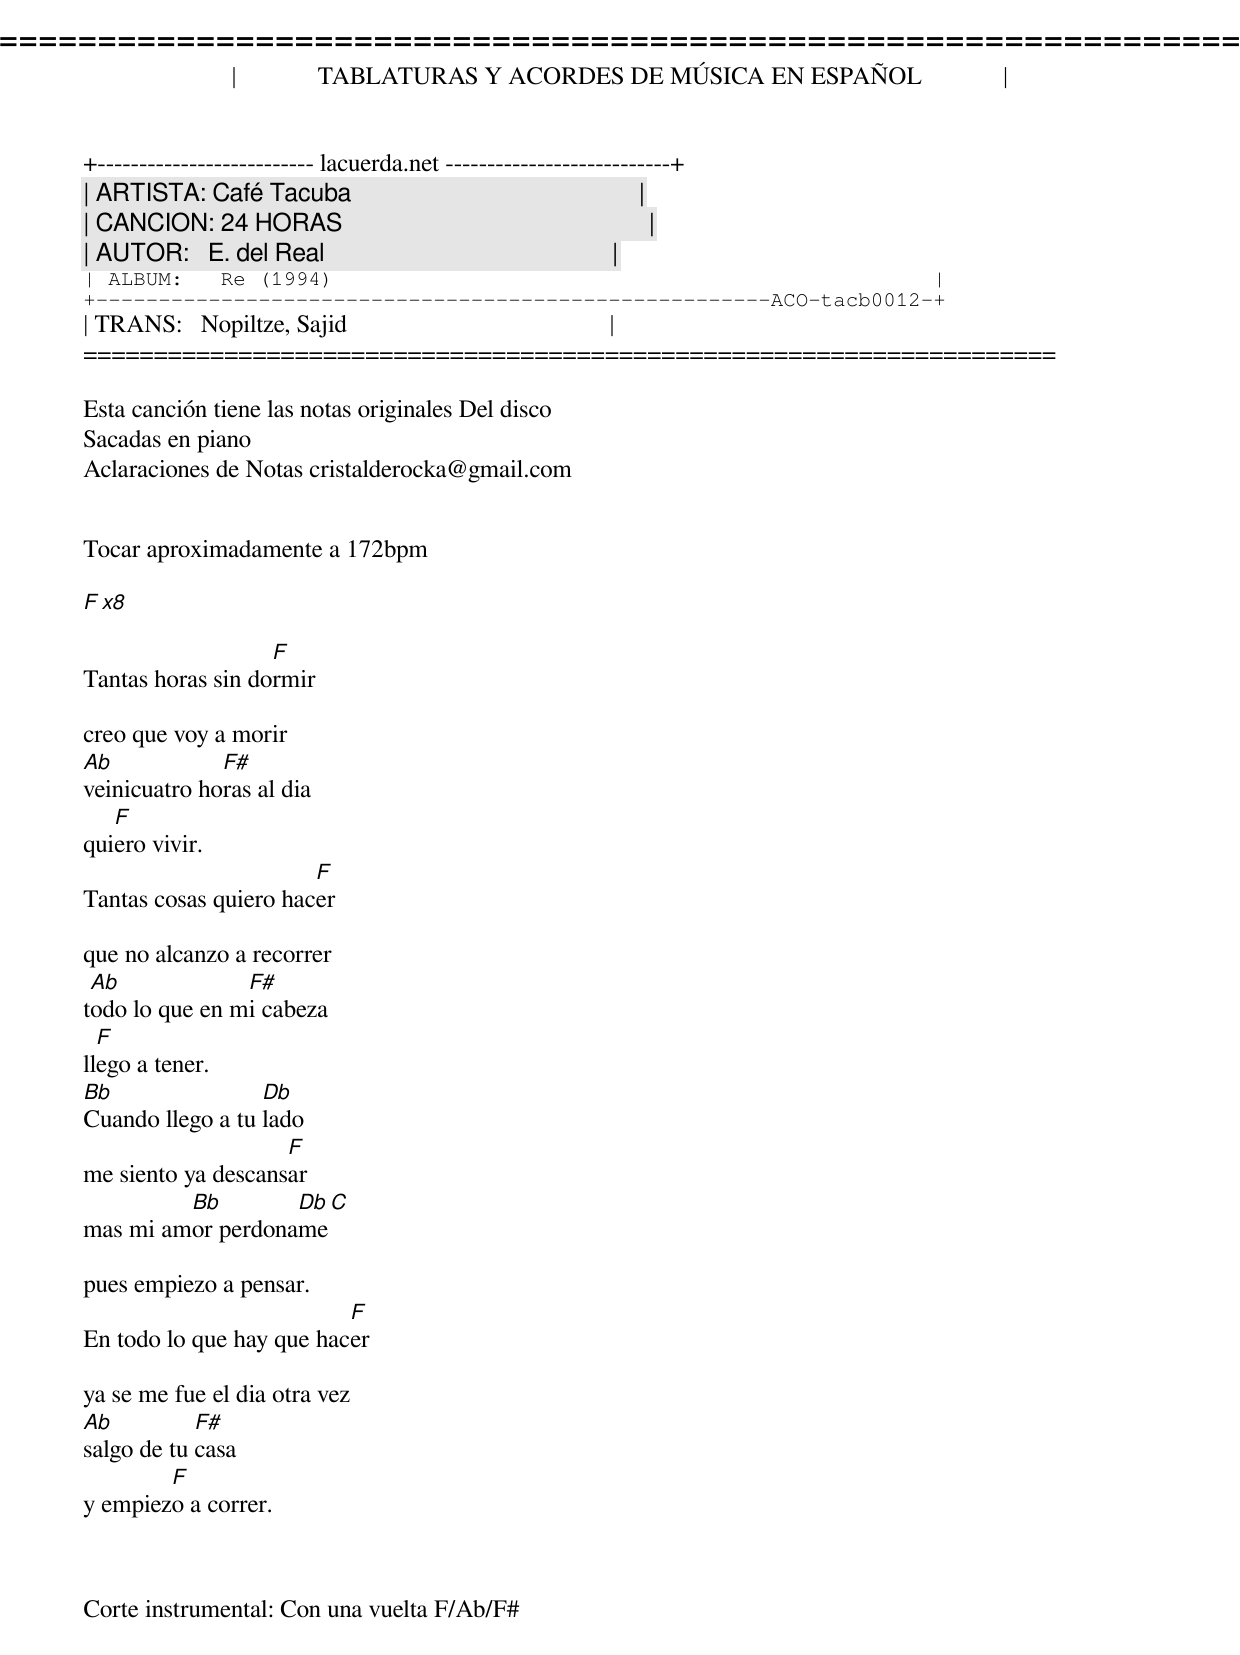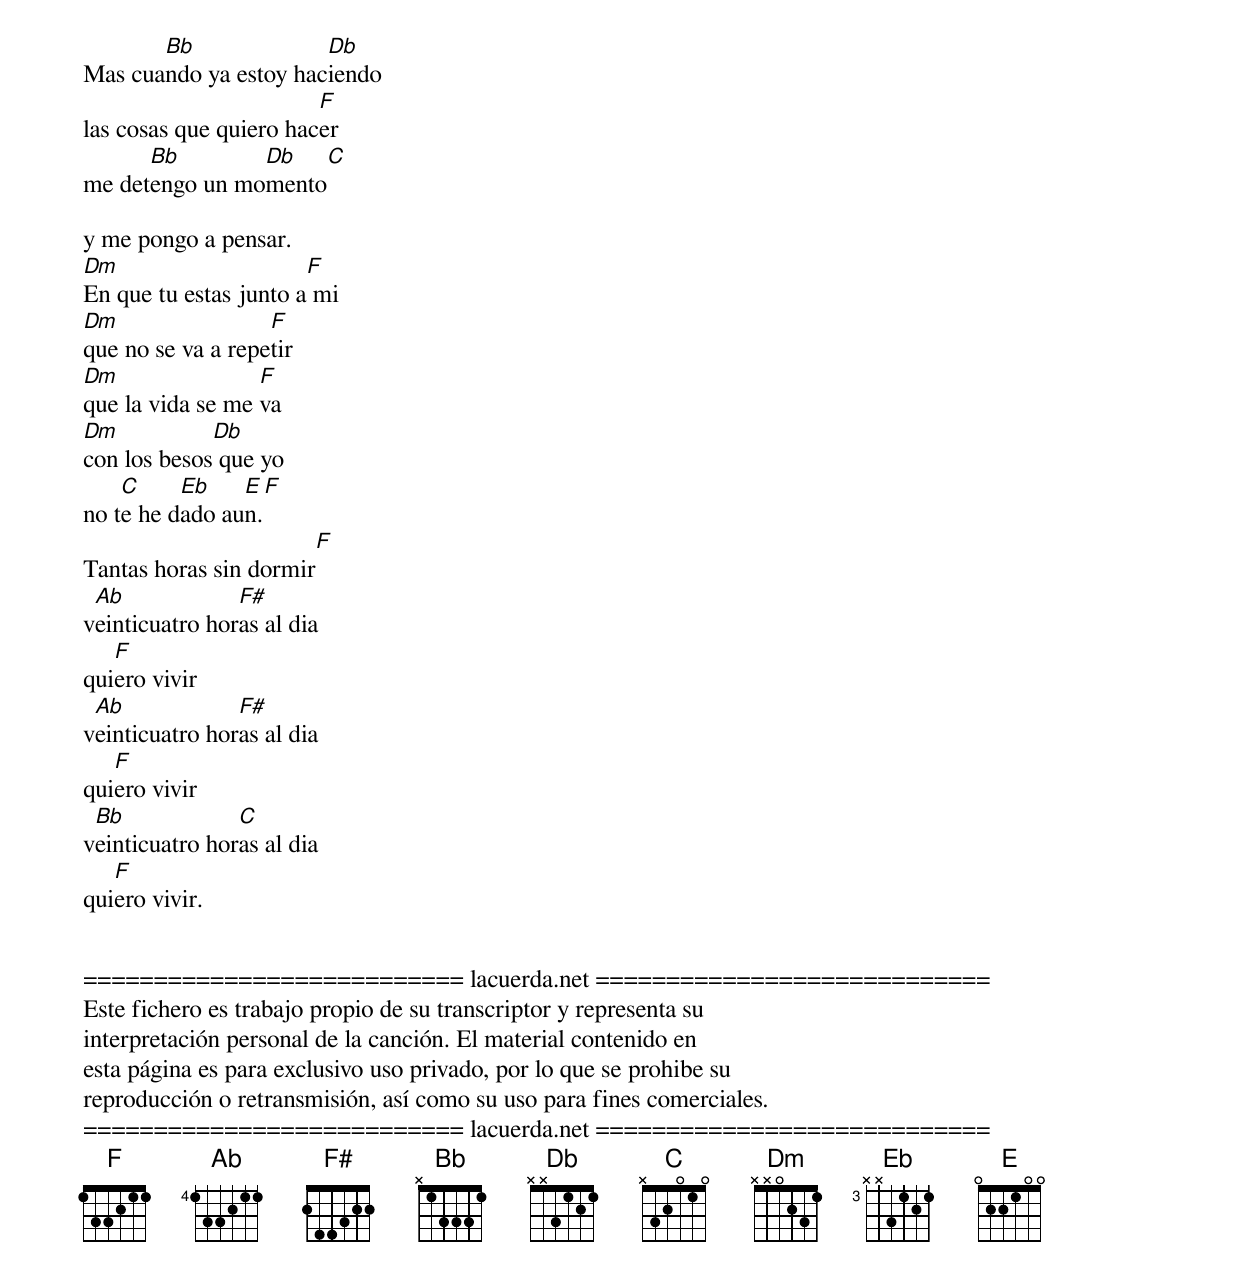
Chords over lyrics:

=====================================================================
|             TABLATURAS Y ACORDES DE MÚSICA EN ESPAÑOL             |
+-------------------------- lacuerda.net ---------------------------+
| ARTISTA: Café Tacuba                                              |
| CANCION: 24 HORAS                                                 |
| AUTOR:   E. del Real                                              |
| ALBUM:   Re (1994)                                                |
+------------------------------------------------------ACO-tacb0012-+
| TRANS:   Nopiltze, Sajid                                          |
=====================================================================

Esta canción tiene las notas originales Del disco
Sacadas en piano
Aclaraciones de Notas cristalderocka@gmail.com


Tocar aproximadamente a 172bpm

F x8

                   F
Tantas horas sin dormir

creo que voy a morir
Ab            F#
veinicuatro horas al dia
   F
quiero vivir.
                       F
Tantas cosas quiero hacer

que no alcanzo a recorrer
 Ab             F#
todo lo que en mi cabeza
  F
llego a tener.
Bb                Db
Cuando llego a tu lado
                    F
me siento ya descansar
         Bb        Db           C
mas mi amor perdoname

pues empiezo a pensar.
                          F
En todo lo que hay que hacer

ya se me fue el dia otra vez
Ab          F#
salgo de tu casa
        F
y empiezo a correr.



Corte instrumental: Con una vuelta F/Ab/F#



       Bb              Db
Mas cuando ya estoy haciendo
                        F
las cosas que quiero hacer
      Bb        Db             C
me detengo un momento

y me pongo a pensar.
Dm                     F
En que tu estas junto a mi
Dm                 F
que no se va a repetir
Dm                F
que la vida se me va
Dm           Db
con los besos que yo
    C     Eb    E      F
no te he dado aun.
                                   F
Tantas horas sin dormir
 Ab             F#
veinticuatro horas al dia
   F
quiero vivir
 Ab             F#
veinticuatro horas al dia
   F
quiero vivir
 Bb             C
veinticuatro horas al dia
   F
quiero vivir.


=========================== lacuerda.net ============================
Este fichero es trabajo propio de su transcriptor y representa su
interpretación personal de la canción. El material contenido en
esta página es para exclusivo uso privado, por lo que se prohibe su
reproducción o retransmisión, así como su uso para fines comerciales.
=========================== lacuerda.net ============================
